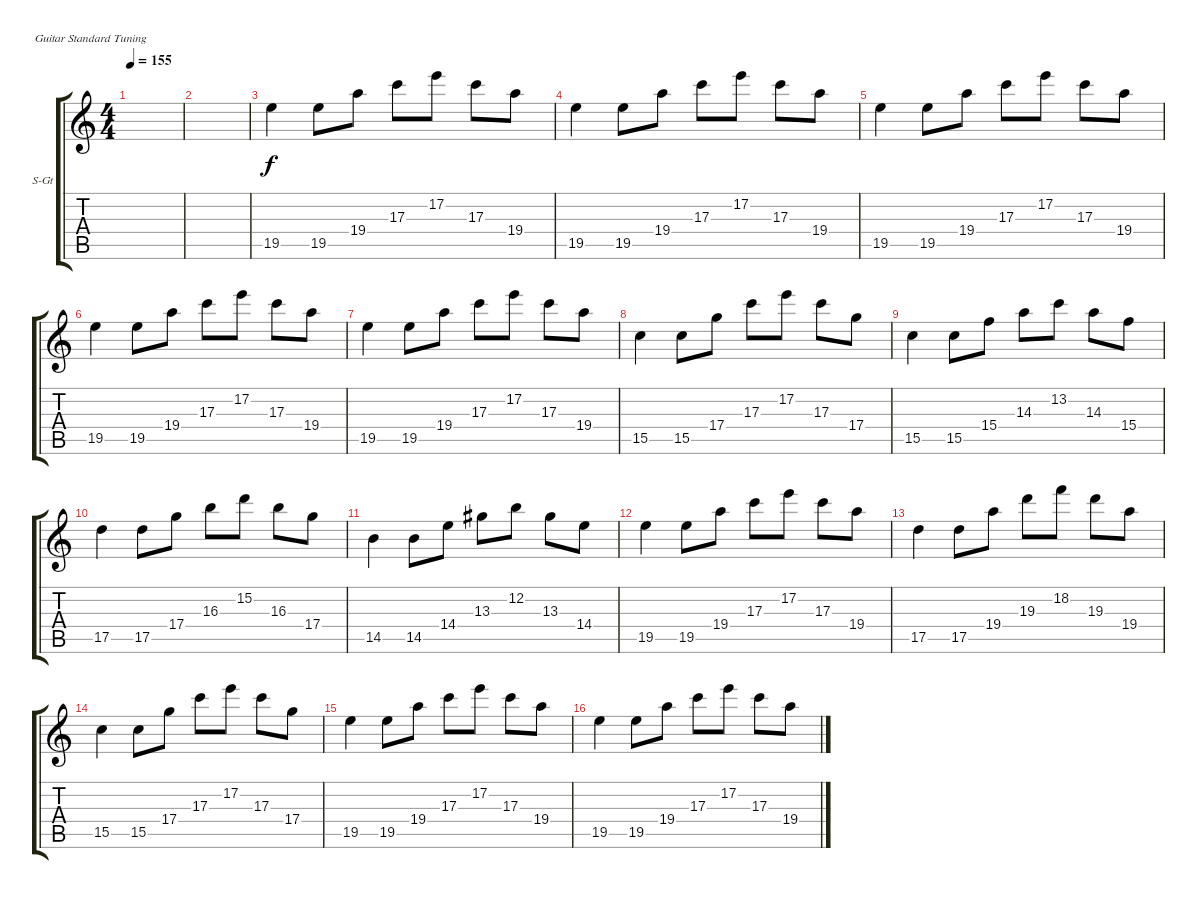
\bracketExtendMode groupsimilarinstruments
\firstSystemTrackNameOrientation horizontal
\otherSystemsTrackNameOrientation horizontal
\track ("А. Андреев" "S-Gt") {instrument acousticguitarsteel}
\staff {score tabs}
\tuning (E4 B3 G3 D3 A2 E2)
\ts (4 4)
\tempo 155
\clef g2
\scale
0.487395
\ks c
|
\scale
0.256303 |
\scale
0.256303 19.5.4 19.5.8 19.4.8 17.3.8 17.2.8 17.3.8 19.4.8 |
\scale
0.333333 19.5.4 19.5.8 19.4.8 17.3.8 17.2.8 17.3.8 19.4.8 |
\scale
0.333333 19.5.4 19.5.8 19.4.8 17.3.8 17.2.8 17.3.8 19.4.8 |
\scale
0.333333 19.5.4 19.5.8 19.4.8 17.3.8 17.2.8 17.3.8 19.4.8 |
\scale
0.333333 19.5.4 19.5.8 19.4.8 17.3.8 17.2.8 17.3.8 19.4.8 |
\scale
0.333333 15.5.4 15.5.8 17.4.8 17.3.8 17.2.8 17.3.8 17.4.8 |
\scale
0.333333 15.5.4 15.5.8 15.4.8 14.3.8 13.2.8 14.3.8 15.4.8 |
\scale
0.333333 17.5.4 17.5.8 17.4.8 16.3.8 15.2.8 16.3.8 17.4.8 |
\scale
0.333333 14.5.4 14.5.8 14.4.8 13.3.8 12.2.8 13.3.8 14.4.8 |
\scale
0.333333 19.5.4 19.5.8 19.4.8 17.3.8 17.2.8 17.3.8 19.4.8 |
\scale
0.333333 17.5.4 17.5.8 19.4.8 19.3.8 18.2.8 19.3.8 19.4.8 |
\scale
0.333333 15.5.4 15.5.8 17.4.8 17.3.8 17.2.8 17.3.8 17.4.8 |
\scale
0.333333 19.5.4 19.5.8 19.4.8 17.3.8 17.2.8 17.3.8 19.4.8 |
\scale
0.333333 19.5.4 19.5.8 19.4.8 17.3.8 17.2.8 17.3.8 19.4.8
